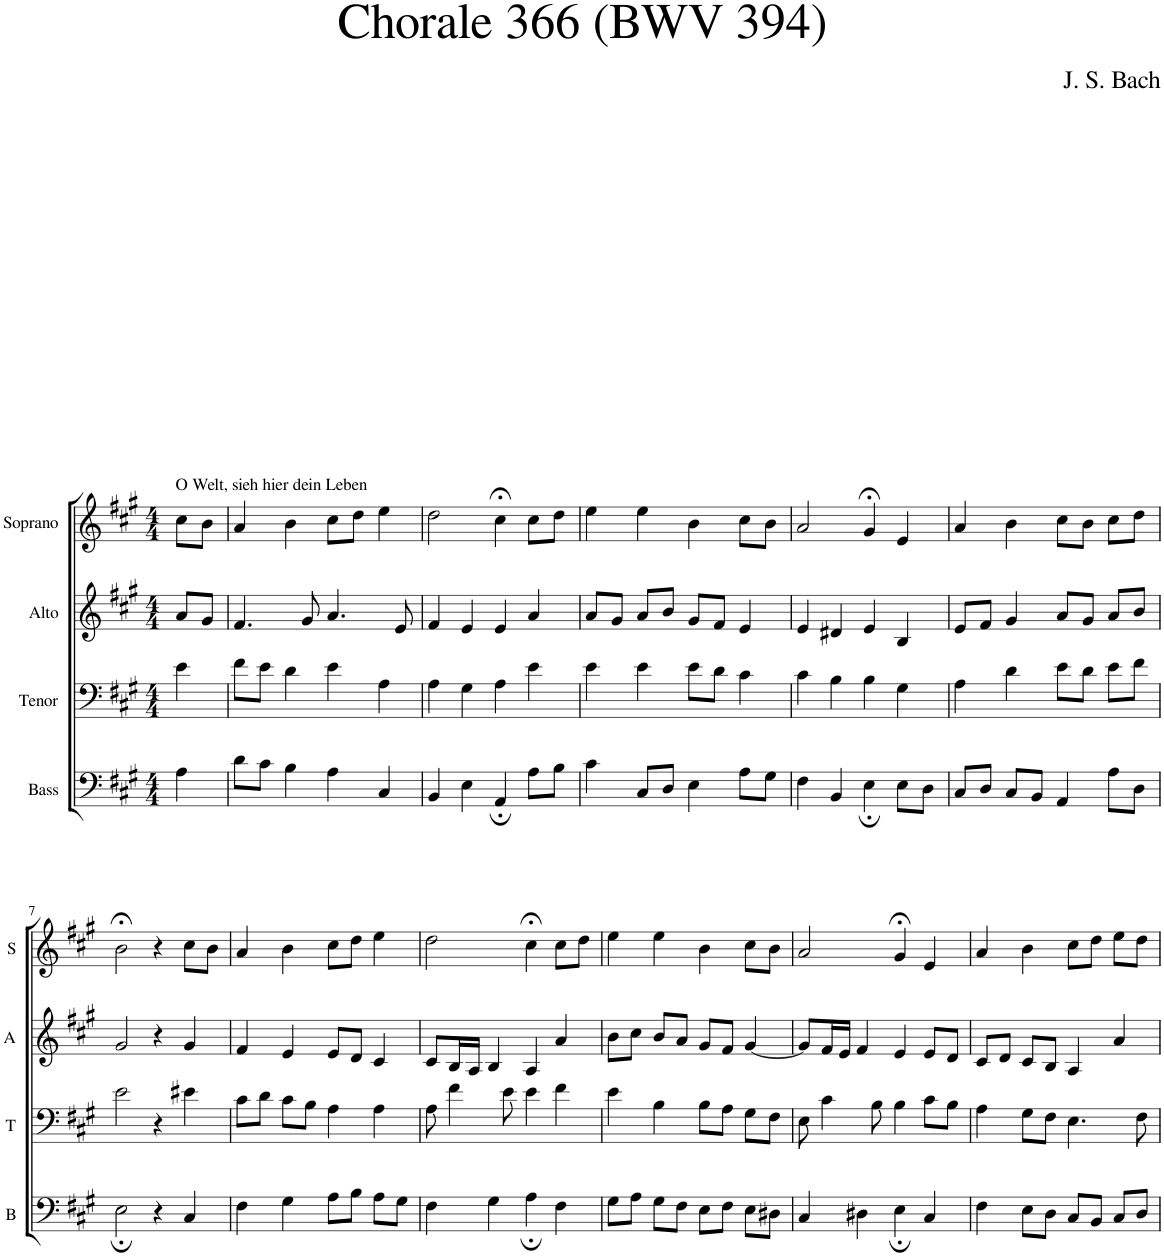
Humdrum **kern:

**kern	**kern	**kern	**kern
*part4	*part3	*part2	*part1
*staff4	*staff3	*staff2	*staff1
*I"Bass	*I"Tenor	*I"Alto	*I"Soprano
*I'B	*I'T	*I'A	*I'S
*clefF4	*clefF4	*clefG2	*clefG2
*k[f#c#g#]	*k[f#c#g#]	*k[f#c#g#]	*k[f#c#g#]
*M4/4	*M4/4	*M4/4	*M4/4
=1	=1	=1	=1
!	!	!	!LO:TX:a:t=O Welt, sieh hier dein Leben
4A\	4e\	8a/L	8cc#\L
.	.	8g#/J	8b\J
=2	=2	=2	=2
8d\L	8f#\L	4.f#/	4a/
8c#\J	8e\J	.	.
4B\	4d\	.	4b\
.	.	8g#/	.
4A\	4e\	4.a/	8cc#\L
.	.	.	8dd\J
4C#/	4A\	.	4ee\
.	.	8e/	.
=3	=3	=3	=3
4BB/	4A\	4f#/	2dd\
4E\	4G#\	4e/	.
4AA;/	4A\	4e/	4cc#;<\
8A\L	4e\	4a/	8cc#\L
8B\J	.	.	8dd\J
=4	=4	=4	=4
4c#\	4e\	8a/L	4ee\
.	.	8g#/J	.
8C#/L	4e\	8a/L	4ee\
8D/J	.	8b/J	.
4E\	8e\L	8g#/L	4b\
.	8d\J	8f#/J	.
8A\L	4c#\	4e/	8cc#\L
8G#\J	.	.	8b\J
=5	=5	=5	=5
4F#\	4c#\	4e/	2a/
4BB/	4B\	4d#X/	.
4E;\	4B\	4e/	4g#;</
8E\L	4G#\	4B/	4e/
8D\J	.	.	.
=6	=6	=6	=6
8C#/L	4A\	8e/L	4a/
8D/J	.	8f#/J	.
8C#/L	4d\	4g#/	4b\
8BB/J	.	.	.
4AA/	8e\L	8a/L	8cc#\L
.	8d\J	8g#/J	8b\J
8A\L	8e\L	8a/L	8cc#\L
8D\J	8f#\J	8b/J	8dd\J
!!LO:LB:g=z
=7	=7	=7	=7
2E;\	2e\	2g#/	2b;<\
4r	4r	4r	4r
4C#/	4e#X\	4g#/	8cc#\L
.	.	.	8b\J
=8	=8	=8	=8
4F#\	8c#\L	4f#/	4a/
.	8d\J	.	.
4G#\	8c#\L	4e/	4b\
.	8B\J	.	.
8A\L	4A\	8e/L	8cc#\L
8B\J	.	8d/J	8dd\J
8A\L	4A\	4c#/	4ee\
8G#\J	.	.	.
=9	=9	=9	=9
4F#\	8A\	8c#/L	2dd\
.	4f#\	16B/L	.
.	.	16A/JJ	.
4G#\	.	4B/	.
.	8e\	.	.
4A;\	4e\	4A/	4cc#;<\
4F#\	4f#\	4a/	8cc#\L
.	.	.	8dd\J
=10	=10	=10	=10
8G#\L	4e\	8b\L	4ee\
8A\J	.	8cc#\J	.
8G#\L	4B\	8b/L	4ee\
8F#\J	.	8a/J	.
8E\L	8B\L	8g#/L	4b\
8F#\J	8A\J	8f#/J	.
8E\L	8G#\L	[4g#/	8cc#\L
8D#X\J	8F#\J	.	8b\J
=11	=11	=11	=11
4C#/	8E\	8g#/L]	2a/
.	4c#\	16f#/L	.
.	.	16e/JJ	.
4D#X\	.	4f#/	.
.	8B\	.	.
4E;\	4B\	4e/	4g#;</
4C#/	8c#\L	8e/L	4e/
.	8B\J	8d/J	.
=12	=12	=12	=12
4F#\	4A\	8c#/L	4a/
.	.	8d/J	.
8E\L	8G#\L	8c#/L	4b\
8D\J	8F#\J	8B/J	.
8C#/L	4.E\	4A/	8cc#\L
8BB/J	.	.	8dd\J
8C#/L	.	4a/	8ee\L
8D/J	8F#\	.	8dd\J
=	=	=	=
*-	*-	*-	*-
